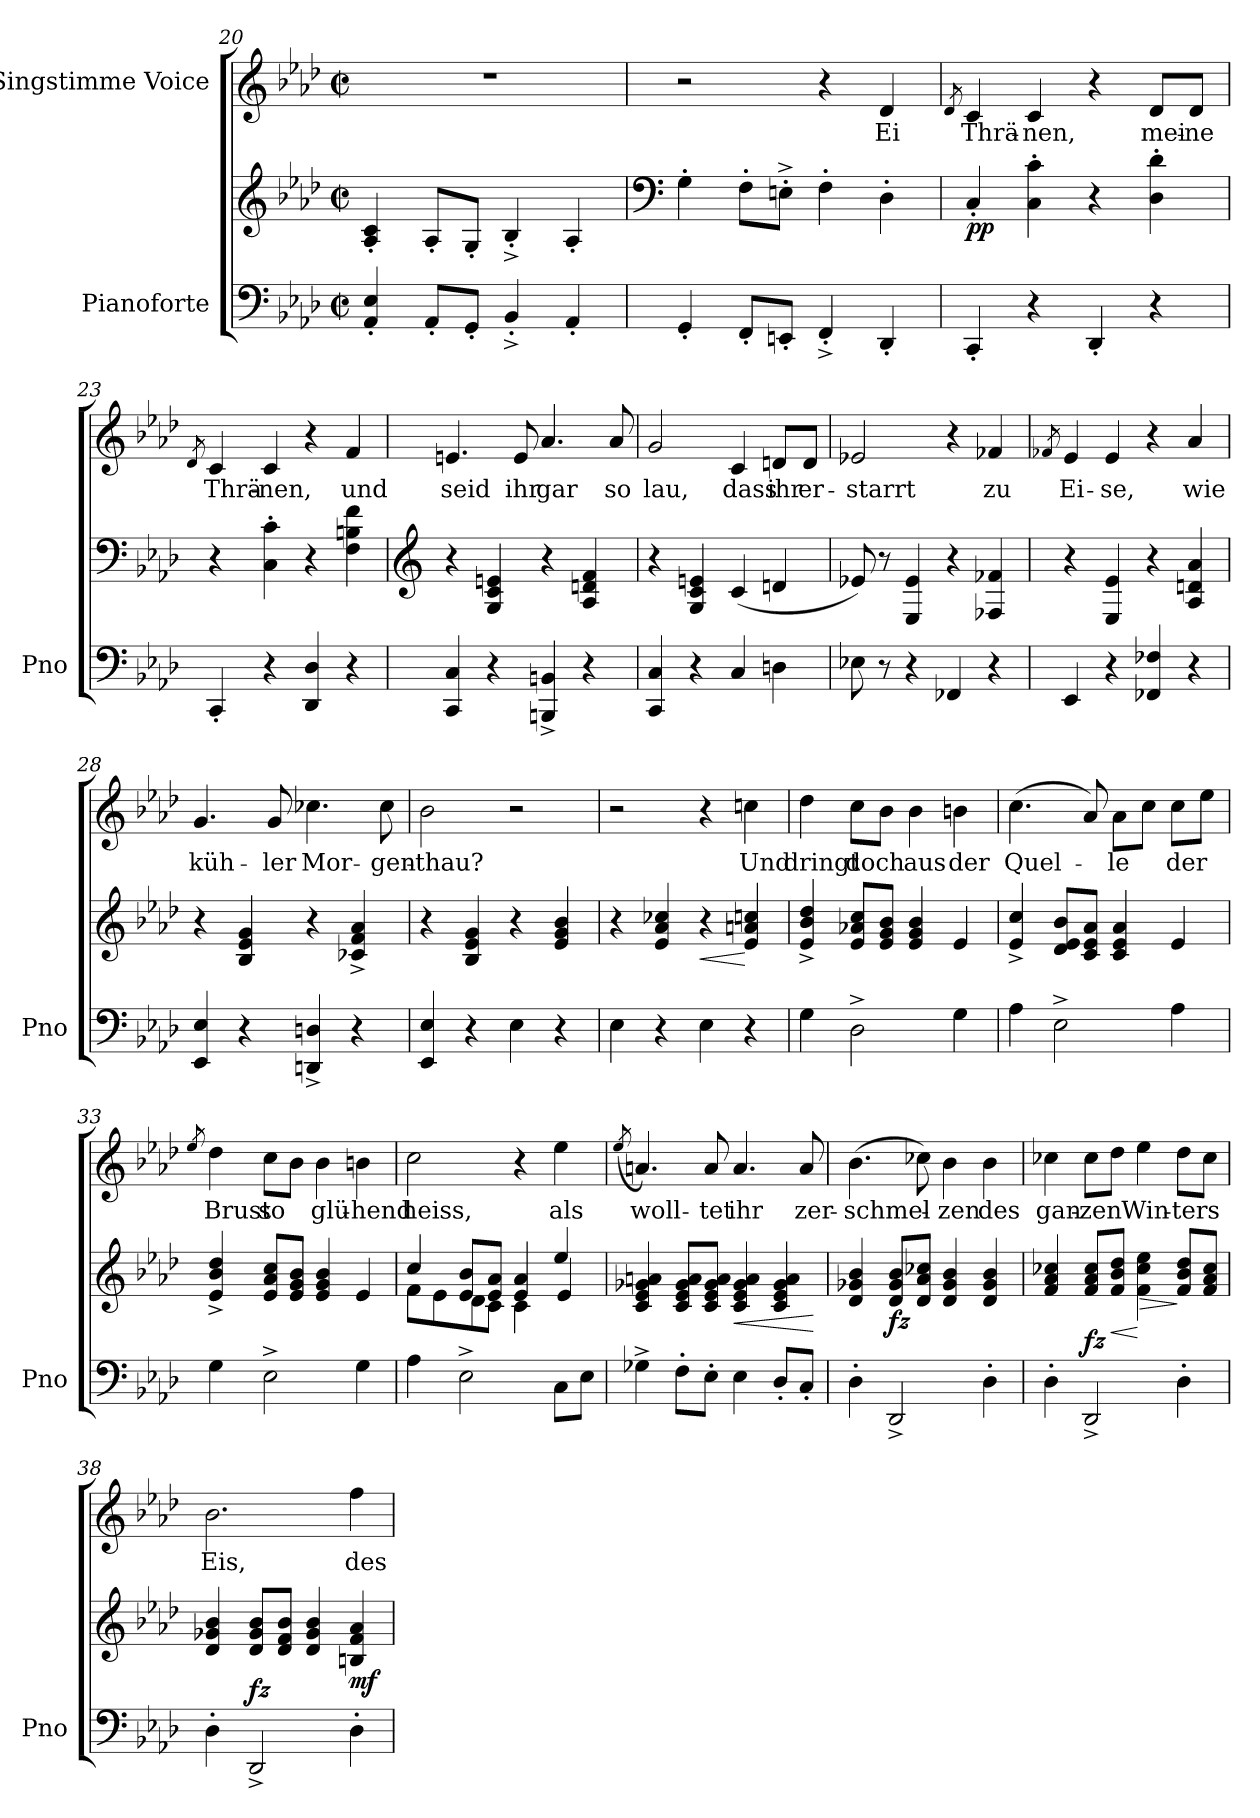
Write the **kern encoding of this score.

**kern	**kern	**dynam	**kern	**text
*part2	*part2	*part2	*part1	*part1
*staff3	*staff2	*staff2/3	*staff1	*staff1
*I"Pianoforte	*	*	*I"Singstimme Voice	*
*I'Pno	*	*	*	*
!!LO:LB:g=z
*clefF4	*clefG2	*	*clefG2	*
*k[b-e-a-d-]	*k[b-e-a-d-]	*	*k[b-e-a-d-]	*
*M2/2	*M2/2	*	*M2/2	*
*met(c|)	*met(c|)	*	*met(c|)	*
=20	=20	=20	=20	=20
4AA-/' 4E-/'	4A-/' 4c/'	.	1r	.
8AA-'/L	8A-'/L	.	.	.
8GG'/J	8G'/J	.	.	.
4BB-'^/	4B-'^/	.	.	.
4AA-'/	4A-'/	.	.	.
=21	=21	=21	=21	=21
*	*clefF4	*	*	*
4GG'/	4G'\	.	2r	.
8FF'/L	8F'\L	.	.	.
8EEn'/J	8En'^\J	.	.	.
4FF'^/	4F'\	.	4r	.
!	!	!	!	!LO:LY:b
4DD-'/	4D-'\	.	4d-/	Ei
=22	=22	=22	=22	=22
.	.	.	8qd-/	.
!	!	!LO:DY:b	!	!LO:LY:b
4CC'/	4C'/	pp	4c/	Thrä-
!	!	!	!	!LO:LY:b
4r	4C\' 4c\'	.	4c/	-nen,
4DD-'/	4r	.	4r	.
!	!	!	!	!LO:LY:b
4r	4D-\' 4d-\'	.	8d-/L	mei-
!	!	!	!	!LO:LY:b
.	.	.	8d-/J	-ne
=23	=23	=23	=23	=23
.	.	.	8qd-/	.
!	!	!	!	!LO:LY:b
4CC'/	4r	.	4c/	Thrä-
!	!	!	!	!LO:LY:b
4r	4C\' 4c\'	.	4c/	-nen,
4DD-/ 4D-/	4r	.	4r	.
!	!	!	!	!LO:LY:b
4r	4F\ 4Bn\ 4f\	.	4f/	und
=24	=24	=24	=24	=24
*	*clefG2	*	*	*
!	!	!	!	!LO:LY:b
4CC/ 4C/	4r	.	4.en/	seid
4r	4G/ 4c/ 4en/	.	.	.
!	!	!	!	!LO:LY:b
.	.	.	8e/	ihr
!	!	!	!	!LO:LY:b
4BBBn/^ 4BBn/^	4r	.	4.a-/	gar
4r	4A-/ 4dn/ 4f/	.	.	.
!	!	!	!	!LO:LY:b
.	.	.	8a-/	so
=25	=25	=25	=25	=25
!	!	!	!	!LO:LY:b
4CC/ 4C/	4r	.	2g/	lau,
4r	4G/ 4c/ 4en/	.	.	.
!	!	!	!	!LO:LY:b
4C/	(<4c/	.	4c/	dass
!	!	!	!	!LO:LY:b
4Dn\	4dn/	.	8dn/L	ihr
!	!	!	!	!LO:LY:b
.	.	.	8d/J	er-
!!LO:PB:g=z
=26	=26	=26	=26	=26
!	!	!	!	!LO:LY:b
8E-X\	8e-X/)	.	2e-X/	-starrt
8r	8r	.	.	.
4r	4E-/ 4e-/	.	.	.
4FF-X/	4r	.	4r	.
!	!	!	!	!LO:LY:b
4r	4F-X/ 4f-X/	.	4f-X/	zu
!!LO:PB:g=z
=27	=27	=27	=27	=27
.	.	.	8qf-X/	.
!	!	!	!	!LO:LY:b
4EE-/	4r	.	4e-/	Ei-
!	!	!	!	!LO:LY:b
4r	4E-/ 4e-/	.	4e-/	-se,
4FF-X/ 4F-X/	4r	.	4r	.
!	!	!	!	!LO:LY:b
4r	4A-/ 4dn/ 4a-/	.	4a-/	wie
=28	=28	=28	=28	=28
!	!	!	!	!LO:LY:b
4EE-/ 4E-/	4r	.	4.g/	küh-
4r	4B-/ 4e-/ 4g/	.	.	.
!	!	!	!	!LO:LY:b
.	.	.	8g/	-ler
!	!	!	!	!LO:LY:b
4DDn/^ 4Dn/^	4r	.	4.cc-X\	Mor-
4r	4c-X/^ 4f/^ 4a-/^	.	.	.
!	!	!	!	!LO:LY:b
.	.	.	8cc-\	-gen-
=29	=29	=29	=29	=29
!	!	!	!	!LO:LY:b
4EE-/ 4E-/	4r	.	2b-\	-thau?
4r	4B-/ 4e-/ 4g/	.	.	.
4E-\	4r	.	2r	.
4r	4e-/ 4g/ 4b-/	.	.	.
=30	=30	=30	=30	=30
4E-\	4r	.	2r	.
4r	4e-/ 4a-/ 4cc-X/	.	.	.
!	!	!LO:HP:b	!	!
4E-\	4r	<	4r	.
!	!	!	!	!LO:LY:b
4r	4e-/ 4an/ 4ccn/	[	4ccn\	Und
=31	=31	=31	=31	=31
!	!	!	!	!LO:LY:b
4G\	4e-/^ 4b-/^ 4dd-/^	.	4dd-\	dringt
!	!	!	!	!LO:LY:b
2D-^\	8e-/ 8a-X/ 8cc/L	.	8cc\L	doch
.	8e-/ 8g/ 8b-/J	.	8b-\J	.
!	!	!	!	!LO:LY:b
.	4e-/ 4g/ 4b-/	.	4b-\	aus
!	!	!	!	!LO:LY:b
4G\	4e-/	.	4bn\	der
=32	=32	=32	=32	=32
!	!	!	!	!LO:LY:b
4A-\	4e-/^ 4cc/^	.	(>4.cc\	Quel-
2E-^\	8d-/ 8e-/ 8b-/L	.	.	.
.	8c/ 8e-/ 8a-/J	.	8a-/)	.
!	!	!	!	!LO:LY:b
.	4c/ 4e-/ 4a-/	.	8a-\L	-le
.	.	.	8cc\J	.
!	!	!	!	!LO:LY:b
4A-\	4e-/	.	8cc\L	der
.	.	.	8ee-\J	.
!!LO:LB:g=z
=33	=33	=33	=33	=33
.	.	.	8qee-/	.
!	!	!	!	!LO:LY:b
4G\	4e-/^ 4b-/^ 4dd-/^	.	4dd-\	Brust
!	!	!	!	!LO:LY:b
2E-^\	8e-/ 8a-/ 8cc/L	.	8cc\L	so
.	8e-/ 8g/ 8b-/J	.	8b-\J	.
!	!	!	!	!LO:LY:b
.	4e-/ 4g/ 4b-/	.	4b-\	glü-
!	!	!	!	!LO:LY:b
4G\	4e-/	.	4bn\	-hend
=34	=34	=34	=34	=34
*	*^	*	*	*
!	!	!	!	!	!LO:LY:b
4A-\	4cc/	8f\L	.	2cc\	heiss,
.	.	8e-\	.	.	.
2E-^\	8e-/ 8b-/L	8d-\	.	.	.
.	8e-/ 8a-/J	8c\J	.	.	.
.	4e-/ 4a-/	4c\	.	4r	.
!	!	!	!	!	!LO:LY:b
8C\L	4ee-/	4e-/	.	4ee-\	als
8E-\J	.	.	.	.	.
*	*v	*v	*	*	*
=35	=35	=35	=35	=35
.	.	.	(<8qee-/	.
!	!	!	!	!LO:LY:b
4G-X^\	4c/ 4e-/ 4g-X/ 4an/	.	4.an/)	woll-
8F'\L	8c/ 8e-/ 8g-/ 8a/L	.	.	.
!	!	!	!	!LO:LY:b
8E-'\J	8c/ 8e-/ 8g-/ 8a/J	.	8a/	-tet
!	!	!LO:HP:b	!	!LO:LY:b
4E-\	4c/ 4e-/ 4g-/ 4a/	<	4.a/	ihr
8D-'/L	4c/ 4e-/ 4g-/ 4a/	.	.	.
!	!	!	!	!LO:LY:b
8C'/J	.	.	8a/	zer-
.	.	[	.	.
=36	=36	=36	=36	=36
!	!	!	!	!LO:LY:b
4D-'\	4d-/ 4g-X/ 4b-/	.	(>4.b-\	-schmel-
!	!	!LO:DY:b	!	!
2DD-^/	8d-/ 8g-/ 8b-/L	fz	.	.
.	8d-/ 8a-/ 8cc-X/J	.	8cc-X\)	.
!	!	!	!	!LO:LY:b
.	4d-/ 4g-/ 4b-/	.	4b-\	-zen
!	!	!	!	!LO:LY:b
4D-'\	4d-/ 4g-/ 4b-/	.	4b-\	des
=37	=37	=37	=37	=37
!	!	!	!	!LO:LY:b
4D-'\	4f/ 4a-/ 4cc-X/	.	4cc-X\	gan-
!	!	!LO:DY:a=2	!	!LO:LY:b
2DD-^/	8f/ 8a-/ 8cc-/L	fz	8cc-\L	-zen
!	!	!LO:HP:b	!	!
.	8f/ 8b-/ 8dd-/J	<	8dd-\J	.
!	!	!LO:HP:n=1:b	!	!LO:LY:b
.	4f\ 4cc-\ 4ee-\	[ >	4ee-\	Win-
!	!	!	!	!LO:LY:b
4D-'\	8f/ 8b-/ 8dd-/L	]	8dd-\L	-ters
.	8f/ 8a-/ 8cc-/J	.	8cc-\J	.
!!LO:LB:g=z
=38	=38	=38	=38	=38
!	!	!	!	!LO:LY:b
4D-'\	4d-/ 4g-X/ 4b-/	.	2.b-\	Eis,
!	!	!LO:DY:a=2	!	!
2DD-^/	8d-/ 8g-/ 8b-/L	fz	.	.
.	8d-/ 8f/ 8b-/J	.	.	.
.	4d-/ 4g-/ 4b-/	.	.	.
!	!	!LO:DY:b	!	!LO:LY:b
4D-'\	4Bn/ 4f/ 4a-/	mf	4ff\	des
=	=	=	=	=
*-	*-	*-	*-	*-
